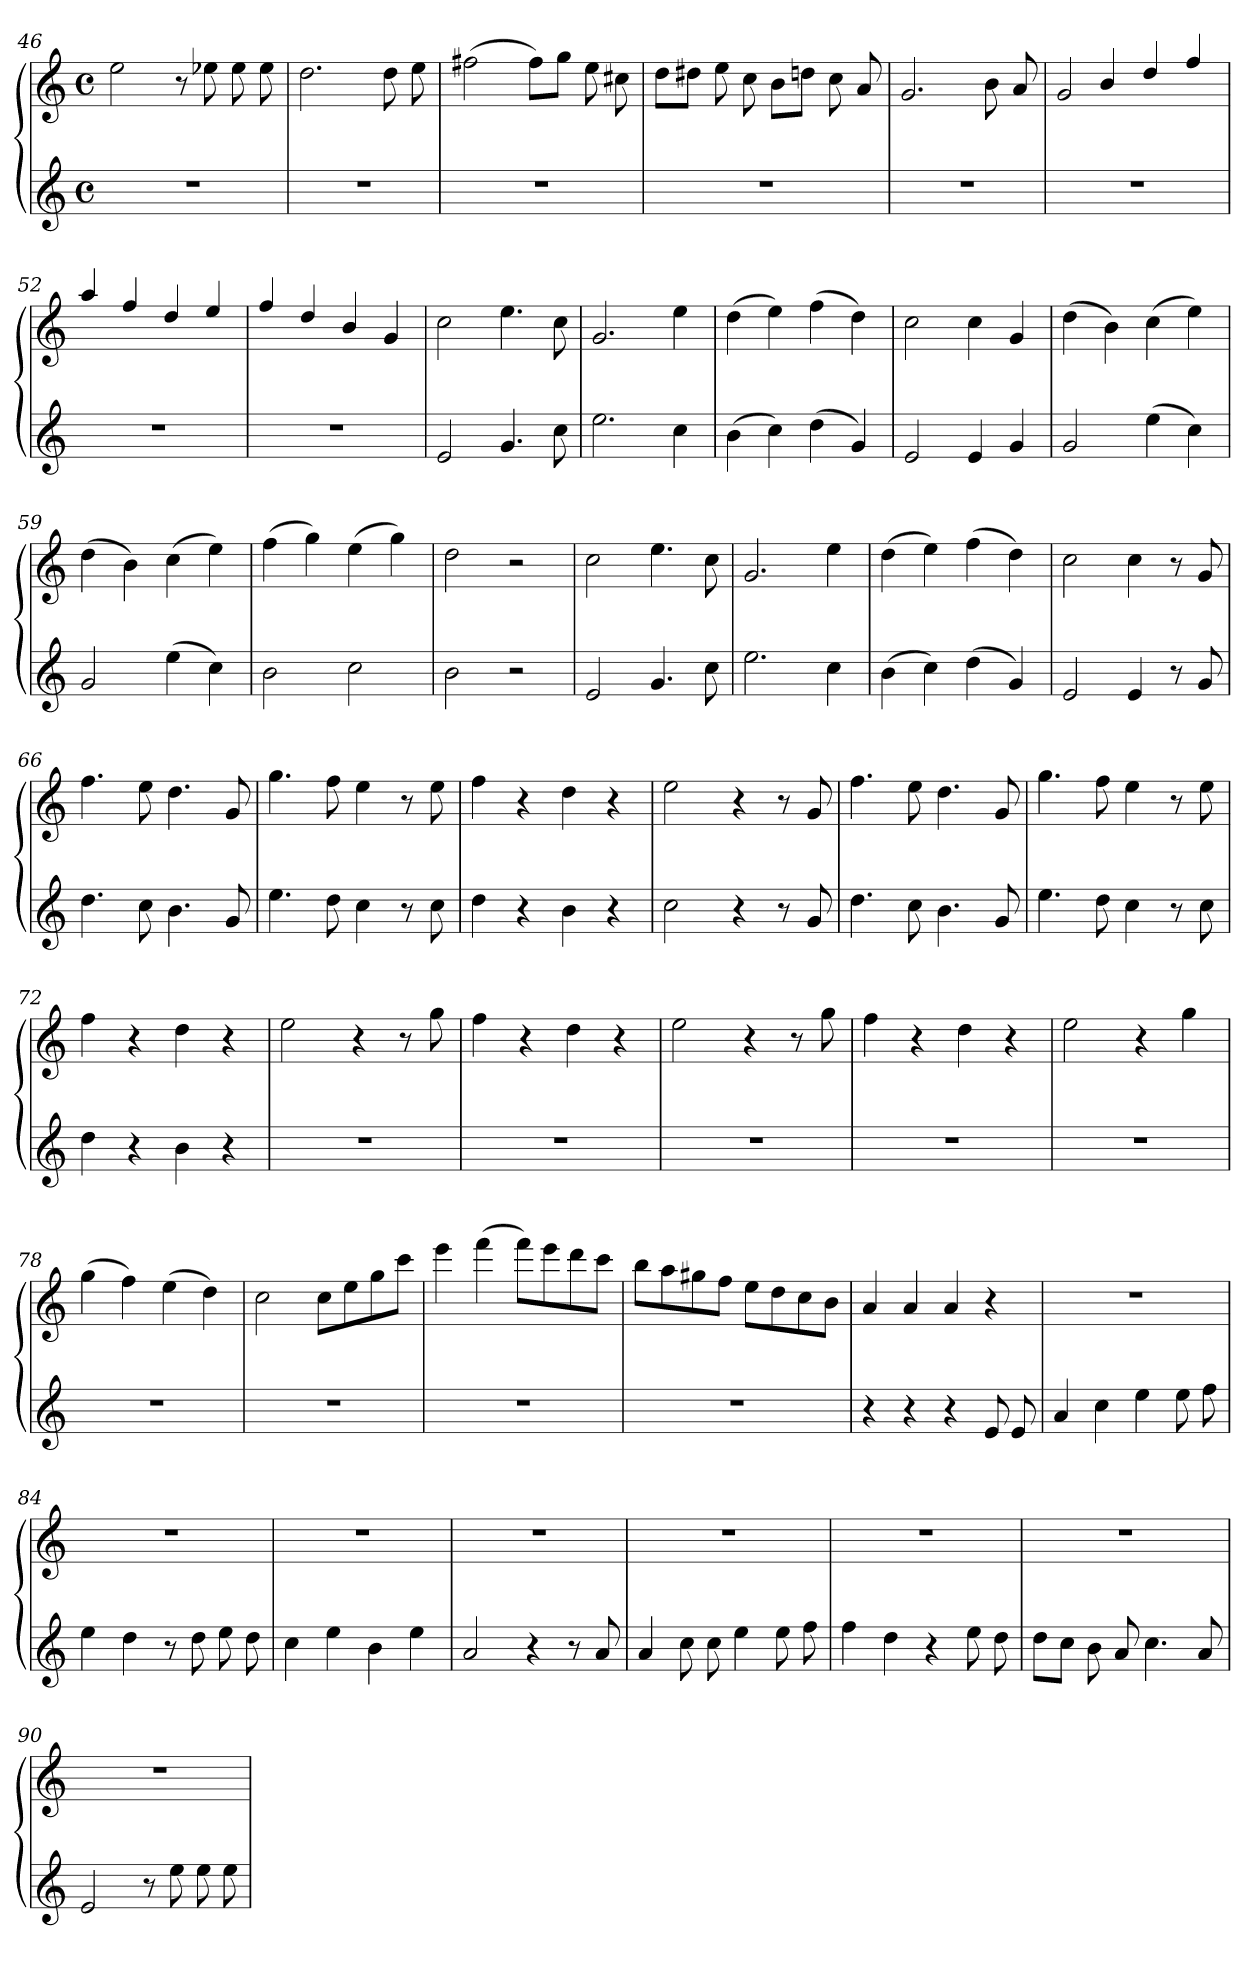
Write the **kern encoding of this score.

**kern	**kern
*part1	*part1
*staff2	*staff1
*clefG2	*clefG2
*M4/4	*M4/4
*met(c)	*met(c)
=46	=46
1r	2ee\
.	8r
.	8ee-X\
.	8ee-\
.	8ee-\
=47	=47
1r	2.dd\
.	8dd\
.	8ee\
=48	=48
1r	(>2ff#X\
.	8ff#L)
.	8ggJ
.	8ee\
.	8cc#X\
!!LO:LB:g=z
=49	=49
1r	8ddL
.	8dd#XJ
.	8ee\
.	8cc\
.	8bL
.	8ddnJ
.	8cc\
.	8a/
=50	=50
1r	2.g/
.	8b\
.	8a/
=51	=51
*	*^
1r	4ryy	2g/
.	4b/	.
.	4dd/	4ryy
.	4ff/	4ryy
*	*v	*v
=52	=52
1r	4aa/
.	4ff/
.	4dd/
.	4ee/
=53	=53
1r	4ff/
.	4dd/
.	4b/
.	4g/
=54	=54
2e/	2cc\
4.g/	4.ee\
8cc\	8cc\
=55	=55
2.ee\	2.g/
4cc\	4ee\
!!LO:LB:g=z
=56	=56
(>4b\	(>4dd\
4cc\)	4ee\)
(>4dd\	(>4ff\
4g/)	4dd\)
=57	=57
2e/	2cc\
4e/	4cc\
4g/	4g/
=58	=58
2g/	(>4dd\
.	4b\)
(>4ee\	(>4cc\
4cc\)	4ee\)
=59	=59
2g/	(>4dd\
.	4b\)
(>4ee\	(>4cc\
4cc\)	4ee\)
=60	=60
2b\	(>4ff\
.	4gg\)
2cc\	(>4ee\
.	4gg\)
=61	=61
2b\	2dd\
2r	2r
=62	=62
2e/	2cc\
4.g/	4.ee\
8cc\	8cc\
!!LO:LB:g=z
=63	=63
2.ee\	2.g/
4cc\	4ee\
=64	=64
(>4b\	(>4dd\
4cc\)	4ee\)
(>4dd\	(>4ff\
4g/)	4dd\)
=65	=65
2e/	2cc\
4e/	4cc\
8r	8r
8g/	8g/
=66	=66
4.dd\	4.ff\
8cc\	8ee\
4.b\	4.dd\
8g/	8g/
=67	=67
4.ee\	4.gg\
8dd\	8ff\
4cc\	4ee\
8r	8r
8cc\	8ee\
=68	=68
4dd\	4ff\
4r	4r
4b\	4dd\
4r	4r
=69	=69
2cc\	2ee\
4r	4r
8r	8r
8g/	8g/
!!LO:LB:g=z
=70	=70
4.dd\	4.ff\
8cc\	8ee\
4.b\	4.dd\
8g/	8g/
=71	=71
4.ee\	4.gg\
8dd\	8ff\
4cc\	4ee\
8r	8r
8cc\	8ee\
=72	=72
4dd\	4ff\
4r	4r
4b\	4dd\
4r	4r
=73	=73
1r	2ee\
.	4r
.	8r
.	8gg\
=74	=74
1r	4ff\
.	4r
.	4dd\
.	4r
=75	=75
1r	2ee\
.	4r
.	8r
.	8gg\
=76	=76
1r	4ff\
.	4r
.	4dd\
.	4r
!!LO:LB:g=z
=77	=77
1r	2ee\
.	4r
.	4gg\
=78	=78
1r	(>4gg\
.	4ff\)
.	(>4ee\
.	4dd\)
=79	=79
1r	2cc\
.	8ccL
.	8ee
.	8gg
.	8cccJ
=80	=80
1r	4eee\
.	(>4fff\
.	8fffL)
.	8eee
.	8ddd
.	8cccJ
=81	=81
1r	8bbL
.	8aa
.	8gg#X
.	8ffJ
.	8eeL
.	8dd
.	8cc
.	8bJ
=82	=82
4r	4a/
4r	4a/
4r	4a/
8e/	4r
8e/	.
!!LO:PB:g=z
=83	=83
4a/	1r
4cc\	.
4ee\	.
8ee\	.
8ff\	.
=84	=84
4ee\	1r
4dd\	.
8r	.
8dd\	.
8ee\	.
8dd\	.
=85	=85
4cc\	1r
4ee\	.
4b\	.
4ee\	.
=86	=86
2a/	1r
4r	.
8r	.
8a/	.
=87	=87
4a/	1r
8cc\	.
8cc\	.
4ee\	.
8ee\	.
8ff\	.
=88	=88
4ff\	1r
4dd\	.
4r	.
8ee\	.
8dd\	.
!!LO:LB:g=z
=89	=89
8ddL	1r
8ccJ	.
8b\	.
8a/	.
4.cc\	.
8a/	.
=90	=90
2e/	1r
8r	.
8ee\	.
8ee\	.
8ee\	.
=	=
*-	*-
